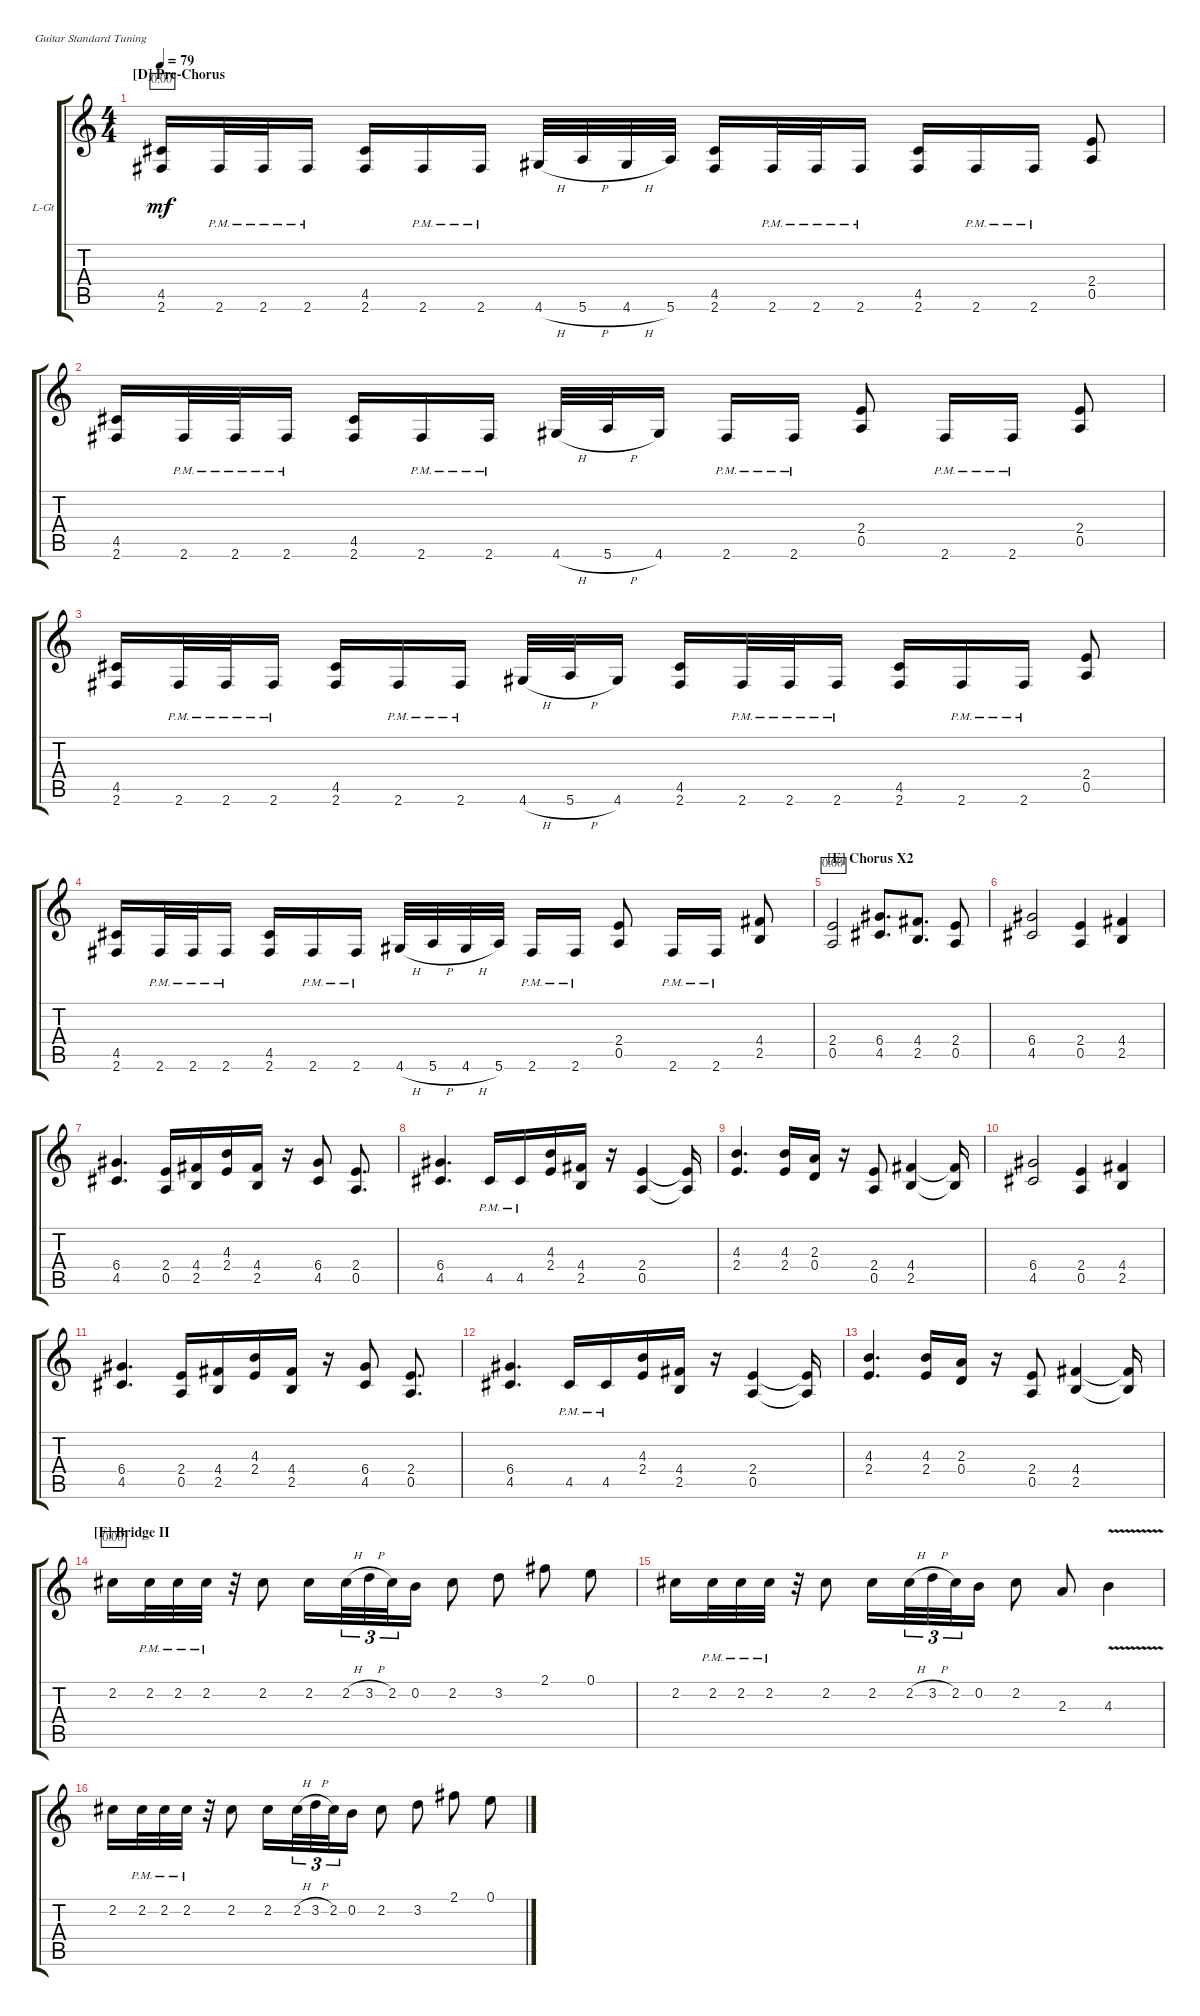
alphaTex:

\defaultSystemsLayout 4
\bracketExtendMode groupsimilarinstruments
\firstSystemTrackNameOrientation horizontal
\otherSystemsTrackNameOrientation horizontal
\track ("Lead Guitar" "L-Gt") {instrument distortionguitar}
\staff {score tabs}
\tuning (E4 B3 G3 D3 A2 E2)
\ts (4 4)
\section ("D" "Pre-Chorus")
\tempo 79
\clef g2
\ks c
(4.5 2.6).16{dy mf beam merge timer} 2.6{pm}.32 2.6{pm}.32 2.6{pm}.16{beam split} (4.5 2.6).16{beam merge} 2.6{pm}.16 2.6{pm}.16{beam split} 4.6{h}.32{beam merge} 5.6{h}.32{beam merge} 4.6{h}.32{beam merge} 5.6.32 (4.5 2.6).16{beam merge} 2.6{pm}.32 2.6{pm}.32 2.6{pm}.16{beam split} (4.5 2.6).16{beam merge} 2.6{pm}.16 2.6{pm}.16{beam split} (0.5 2.4).8{beam split} |
(4.5 2.6).16{beam merge} 2.6{pm}.32 2.6{pm}.32 2.6{pm}.16{beam split} (4.5 2.6).16{beam merge} 2.6{pm}.16 2.6{pm}.16{beam split} 4.6{h}.32{beam merge} 5.6{h}.32{beam merge} 4.6.16 2.6{pm}.16{beam merge} 2.6{pm}.16{beam split} (0.5 2.4).8{beam split} 2.6{pm}.16 2.6{pm}.16{beam split} (0.5 2.4).8{beam split} |
(4.5 2.6).16{beam merge} 2.6{pm}.32 2.6{pm}.32 2.6{pm}.16{beam split} (4.5 2.6).16{beam merge} 2.6{pm}.16 2.6{pm}.16{beam split} 4.6{h}.32{beam merge} 5.6{h}.32{beam merge} 4.6.16 (4.5 2.6).16{beam merge} 2.6{pm}.32 2.6{pm}.32 2.6{pm}.16{beam split} (4.5 2.6).16{beam merge} 2.6{pm}.16 2.6{pm}.16{beam split} (0.5 2.4).8{beam split} |
(4.5 2.6).16{beam merge} 2.6{pm}.32 2.6{pm}.32 2.6{pm}.16{beam split} (4.5 2.6).16{beam merge} 2.6{pm}.16 2.6{pm}.16{beam split} 4.6{h}.32{beam merge} 5.6{h}.32{beam merge} 4.6{h}.32{beam merge} 5.6.32 2.6{pm}.16{beam merge} 2.6{pm}.16{beam split} (0.5 2.4).8{beam split} 2.6{pm}.16 2.6{pm}.16{beam split} (2.5 4.4).8{beam split} |
\section ("E" "Chorus X2")
(0.5 2.4).2{timer} (4.5 6.4).8{d} (2.5 4.4).8{d} (0.5 2.4).8 |
(4.5 6.4).2 (0.5 2.4).4 (2.5 4.4).4 |
(4.5 6.4).4{d} (0.5 2.4).16{beam merge} (4.4 2.5).16{beam merge} (2.4 4.3).16{beam merge} (2.5 4.4).16{beam split} r.16 (4.5 6.4).8 (0.5 2.4).8{d} |
(4.5 6.4).4{d} 4.5{pm}.16 4.5{pm}.16{beam merge} (2.4 4.3).16 (2.5 4.4).16 r.16 (0.5 2.4).4 (0.5{t} 2.4{t}).16 |
(2.4 4.3).4{d} (2.4 4.3).16 (0.4 2.3).16 r.16 (0.5 2.4).8 (2.5 4.4).4 (2.5{t} 4.4{t}).16 |
(4.5 6.4).2 (0.5 2.4).4 (2.5 4.4).4 |
(4.5 6.4).4{d} (0.5 2.4).16{beam merge} (4.4 2.5).16{beam merge} (2.4 4.3).16{beam merge} (2.5 4.4).16{beam split} r.16 (4.5 6.4).8 (0.5 2.4).8{d} |
(4.5 6.4).4{d} 4.5{pm}.16 4.5{pm}.16{beam merge} (2.4 4.3).16 (2.5 4.4).16 r.16 (0.5 2.4).4 (0.5{t} 2.4{t}).16 |
(2.4 4.3).4{d} (2.4 4.3).16 (0.4 2.3).16 r.16 (0.5 2.4).8 (2.5 4.4).4 (2.5{t} 4.4{t}).16 |
\section ("F" "Bridge II")
2.2.16{beam merge timer} 2.2{pm}.32{beam merge} 2.2{pm}.32{beam merge} 2.2{pm}.32{beam split} r.32 2.2.8{beam split} 2.2.16{beam merge} 2.2{h}.32{tu (3 2)} 3.2{h}.32{tu (3 2) beam merge} 2.2.32{tu (3 2) beam merge} 0.2.16{beam split} 2.2.8{beam split} 3.2.8 2.1.8{beam split} 0.1.8 |
2.2.16{beam merge} 2.2{pm}.32{beam merge} 2.2{pm}.32{beam merge} 2.2{pm}.32{beam split} r.32 2.2.8{beam split} 2.2.16{beam merge} 2.2{h}.32{tu (3 2)} 3.2{h}.32{tu (3 2) beam merge} 2.2.32{tu (3 2) beam merge} 0.2.16{beam split} 2.2.8{beam split} 2.3.8 4.3{v}.4{beam split} |
2.2.16{beam merge} 2.2{pm}.32{beam merge} 2.2{pm}.32{beam merge} 2.2{pm}.32{beam split} r.32 2.2.8{beam split} 2.2.16{beam merge} 2.2{h}.32{tu (3 2)} 3.2{h}.32{tu (3 2) beam merge} 2.2.32{tu (3 2) beam merge} 0.2.16{beam split} 2.2.8{beam split} 3.2.8 2.1.8{beam split} 0.1.8
